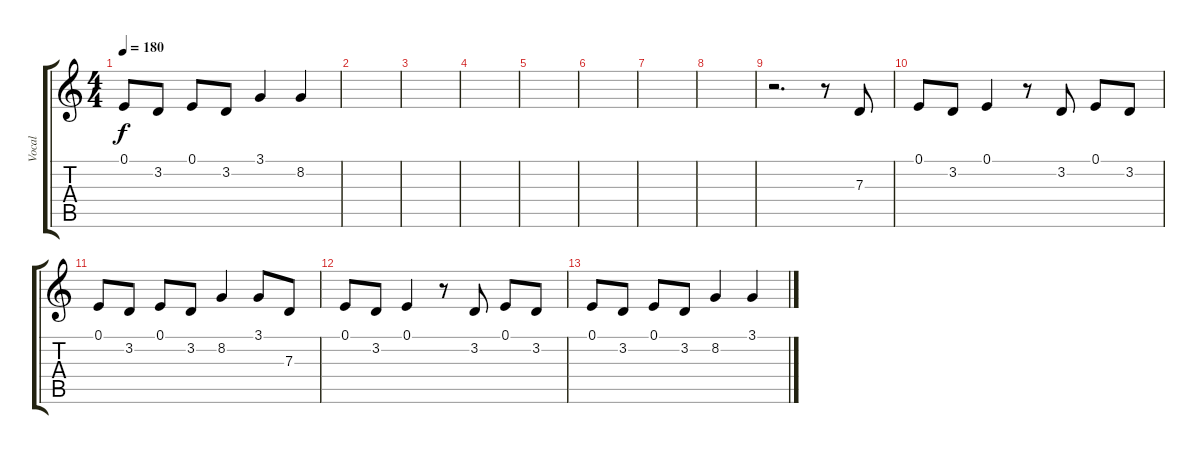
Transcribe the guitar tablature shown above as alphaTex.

\track ("Vocal" "Vocal") {instrument violin}
\staff {score tabs}
\tuning (E4 B3 G3 D3 A2 E2) {hide}
\ts (4 4)
\tempo 180
\clef g2
\ks c
0.1.8{dy f} 3.2.8 0.1.8 3.2.8 3.1.4 8.2.4 |
|
|
|
|
|
|
|
r.2{d} r.8 7.3.8 |
0.1.8 3.2.8 0.1.4 r.8 3.2.8 0.1.8 3.2.8 |
0.1.8 3.2.8 0.1.8 3.2.8 8.2.4 3.1.8 7.3.8 |
0.1.8 3.2.8 0.1.4 r.8 3.2.8 0.1.8 3.2.8 |
0.1.8 3.2.8 0.1.8 3.2.8 8.2.4 3.1.4
